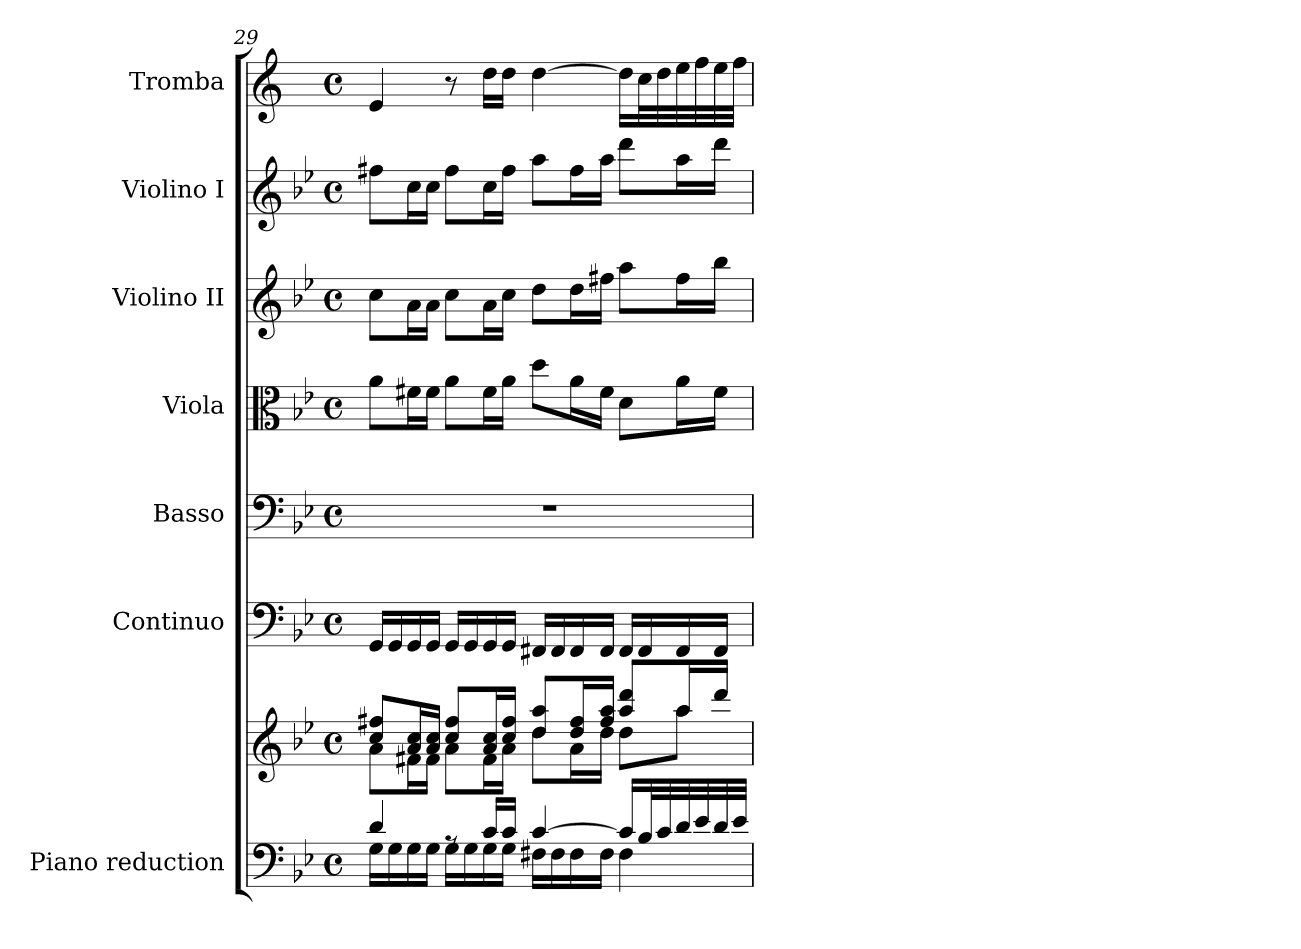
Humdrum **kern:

**kern	**kern	**kern	**kern	**kern	**kern	**kern	**kern
*part7	*part7	*part6	*part5	*part4	*part3	*part2	*part1
*staff8	*staff7	*staff6	*staff5	*staff4	*staff3	*staff2	*staff1
*I"Piano reduction	*	*I"Continuo	*I"Basso	*I"Viola	*I"Violino II	*I"Violino I	*I"Tromba
*I'Pno	*	*	*	*	*	*	*
*clefF4	*clefG2	*clefF4	*clefF4	*clefC3	*clefG2	*clefG2	*clefG2
*	*	*	*	*	*	*	*ITrd1c2
*k[b-e-]	*k[b-e-]	*k[b-e-]	*k[b-e-]	*k[b-e-]	*k[b-e-]	*k[b-e-]	*k[b-e-]
*M4/4	*M4/4	*M4/4	*M4/4	*M4/4	*M4/4	*M4/4	*M4/4
*met(c)	*met(c)	*met(c)	*met(c)	*met(c)	*met(c)	*met(c)	*met(c)
=29	=29	=29	=29	=29	=29	=29	=29
*^	*^	*	*	*	*	*	*
4d/	16G\LL	8cc/ 8ff#X/L	8a\L	16GG/LL	1r	8a\L	8cc\L	8ff#X\L	4d/
.	16G\	.	.	16GG/	.	.	.	.	.
.	16G\	16a/ 16cc/L	16f#X\L	16GG/	.	16f#X\L	16a\L	16cc\L	.
.	16G\JJ	16a/ 16cc/JJ	16f#\JJ	16GG/JJ	.	16f#\JJ	16a\JJ	16cc\JJ	.
8rA	16G\LL	8cc/ 8ff#/L	8a\L	16GG/LL	.	8a\L	8cc\L	8ff#\L	8r
.	16G\	.	.	16GG/	.	.	.	.	.
16c/LL	16G\	16a/ 16cc/L	16f#\L	16GG/	.	16f#\L	16a\L	16cc\L	16cc\LL
16c/JJ	16G\JJ	16cc/ 16ff#/JJ	16a\JJ	16GG/JJ	.	16a\JJ	16cc\JJ	16ff#\JJ	16cc\JJ
[4c/	16F#X\LL	8dd/ 8aa/L	8dd\L	16FF#X/LL	.	8dd\L	8dd\L	8aa\L	[4cc\
.	16F#\	.	.	16FF#/	.	.	.	.	.
.	16F#\	16dd/ 16ff#/L	16a\L	16FF#/	.	16a\L	16dd\L	16ff#\L	.
.	16F#\JJ	16ff#/ 16aa/JJ	16dd\JJ	16FF#/JJ	.	16f#\JJ	16ff#X\JJ	16aa\JJ	.
16c/LL]	4F#\	8aa/ 8ddd/L	8dd\L	16FF#/LL	.	8d\L	8aa\L	8ddd\L	16cc\LL]
32B-/L	.	.	.	16FF#/	.	.	.	.	32b-\L
32c/	.	.	.	.	.	.	.	.	32cc\
32d/	.	16aa/L	8aa\J	16FF#/	.	16a\L	16ff#\L	16aa\L	32dd\
32e-/	.	.	.	.	.	.	.	.	32ee-\
32d/	.	16ddd/JJ	.	16FF#/JJ	.	16f#\JJ	16bb-\JJ	16ddd\JJ	32dd\
32e-/JJJ	.	.	.	.	.	.	.	.	32ee-\JJJ
*v	*v	*	*	*	*	*	*	*	*
*	*v	*v	*	*	*	*	*	*
=	=	=	=	=	=	=	=
*-	*-	*-	*-	*-	*-	*-	*-
